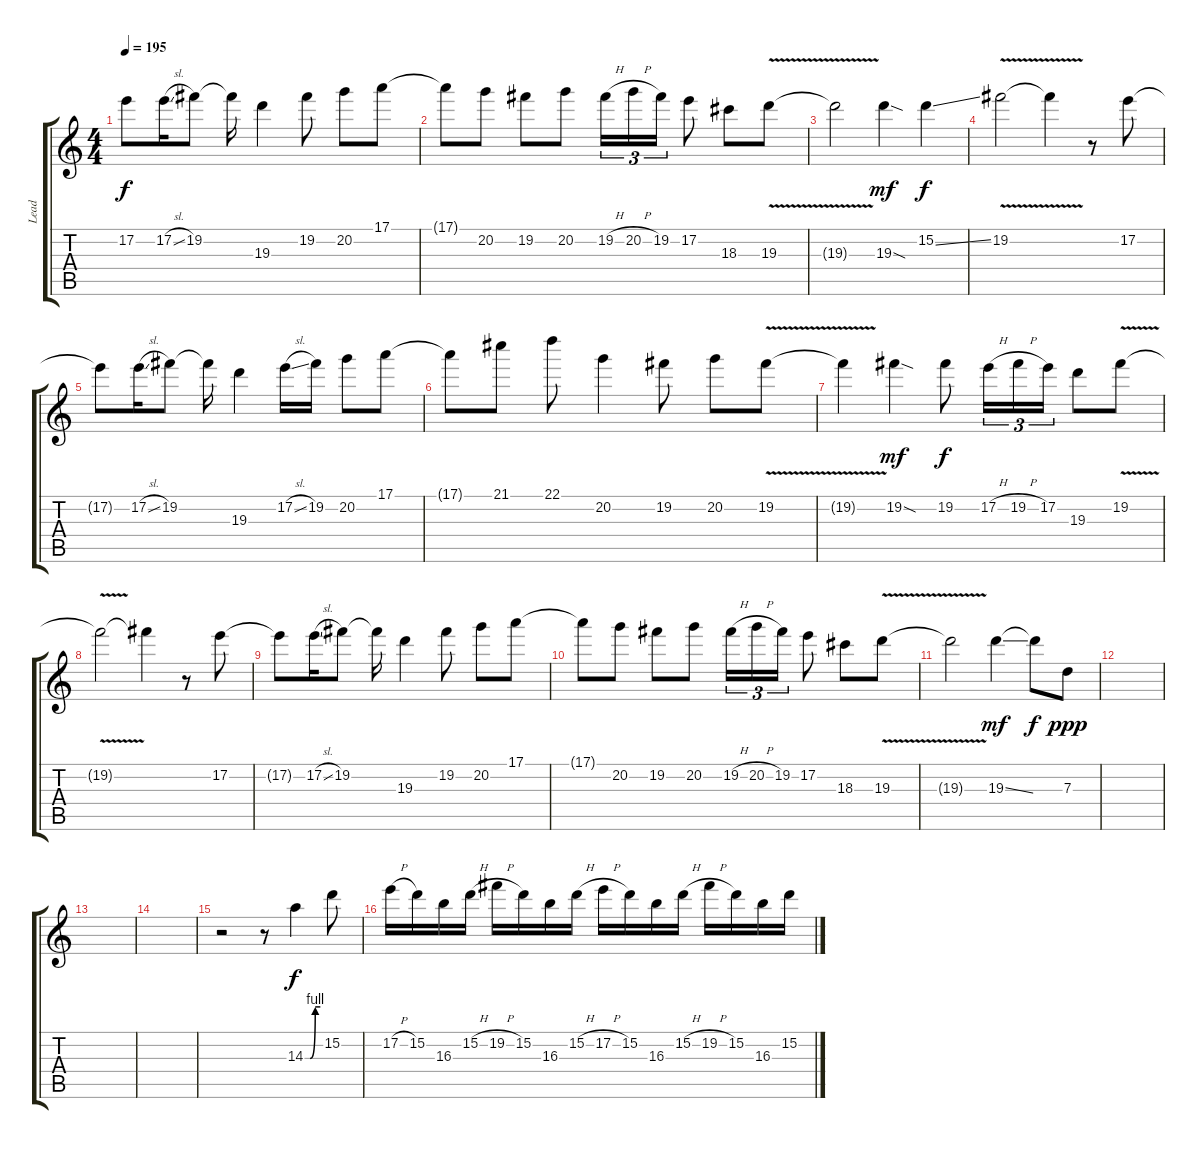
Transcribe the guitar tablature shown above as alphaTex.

\track ("Lead" "Lead") {instrument overdrivenguitar}
\staff {score tabs}
\tuning (E4 B3 G3 D3 A2 E2) {hide}
\ts (4 4)
\tempo 195
\clef g2
\ks c
17.2{t}.8{dy f} 17.2{sl}.16 19.2.8 19.2{t}.16 19.3.4 19.2.8 20.2.8 17.1.8 |
17.1{t}.8 20.2.8 19.2.8 20.2.8 19.2{h}.16{tu (3 2)} 20.2{h}.16{tu (3 2)} 19.2.16{tu (3 2)} 17.2.8 18.3.8 19.3{v}.8 |
19.3{t}.2 19.3{sod}.4{dy mf} 15.2{ss}.4{dy f} |
\section ("" "")
19.2{v}.2 19.2{t}.4 r.8 17.2.8 |
17.2{t}.8 17.2{sl}.16 19.2.8 19.2{t}.16 19.3.4 17.2{sl}.16 19.2.16 20.2.8 17.1.8 |
17.1{t}.8 21.1.8 22.1.8 20.2.4 19.2.8 20.2.8 19.2{v}.8 |
19.2{t}.4 19.2{sod}.4{dy mf} 19.2.8{dy f} 17.2{h}.16{tu (3 2)} 19.2{h}.16{tu (3 2)} 17.2.16{tu (3 2)} 19.3.8 19.2{v}.8 |
19.2{t}.2 19.2{t}.4 r.8 17.2.8 |
17.2{t}.8 17.2{sl}.16 19.2.8 19.2{t}.16 19.3.4 19.2.8 20.2.8 17.1.8 |
17.1{t}.8 20.2.8 19.2.8 20.2.8 19.2{h}.16{tu (3 2)} 20.2{h}.16{tu (3 2)} 19.2.16{tu (3 2)} 17.2.8 18.3.8 19.3{v}.8 |
19.3{t}.2 19.3{ss}.4{dy mf} 19.3{t}.8{dy f} 7.3.8{dy ppp} |
\section ("" "")
|
|
|
r.2{balance 12 instrument distortionguitar} r.8 14.3{be (custom 0 0 20 0 40 4 60 4)}.4{dy f} 15.2.8 |
\section ("" "")
17.2{h}.16 15.2.16 16.3.16 15.2{h}.16 19.2{h}.16 15.2.16 16.3.16 15.2{h}.16 17.2{h}.16 15.2.16 16.3.16 15.2{h}.16 19.2{h}.16 15.2.16 16.3.16 15.2.16
